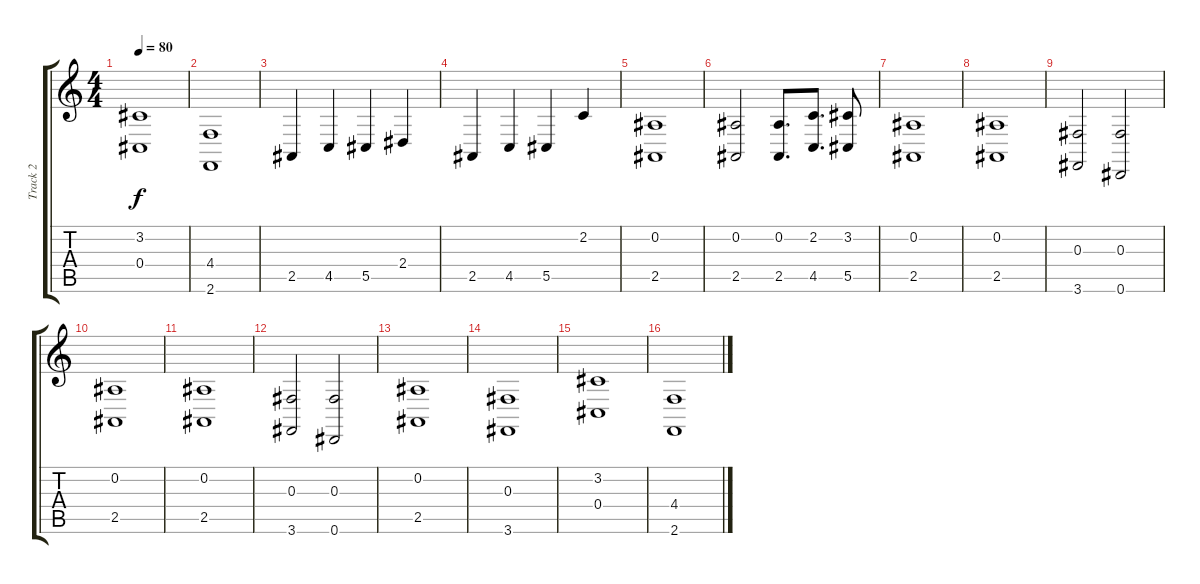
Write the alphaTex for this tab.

\track ("Track 2" "Track 2") {instrument stringensemble1}
\staff {score tabs}
\tuning (Eb4 Bb3 Gb3 Db3 Ab2 Eb2) {hide}
\ts (4 4)
\tempo 80
\clef g2
\ks c
(3.2 0.4).1{dy f} |
(4.4 2.6).1 |
2.5.4 4.5.4 5.5.4 2.4.4 |
2.5.4 4.5.4 5.5.4 2.2.4 |
(0.2 2.5).1 |
(0.2 2.5).2 (0.2 2.5).8{d} (2.2 4.5).8{d} (3.2 5.5).8 |
(0.2 2.5).1 |
(0.2 2.5).1 |
(0.3 3.6).2 (0.3 0.6).2 |
(0.2 2.5).1 |
(0.2 2.5).1 |
(0.3 3.6).2 (0.3 0.6).2 |
(0.2 2.5).1 |
(0.3 3.6).1 |
(3.2 0.4).1 |
(4.4 2.6).1
